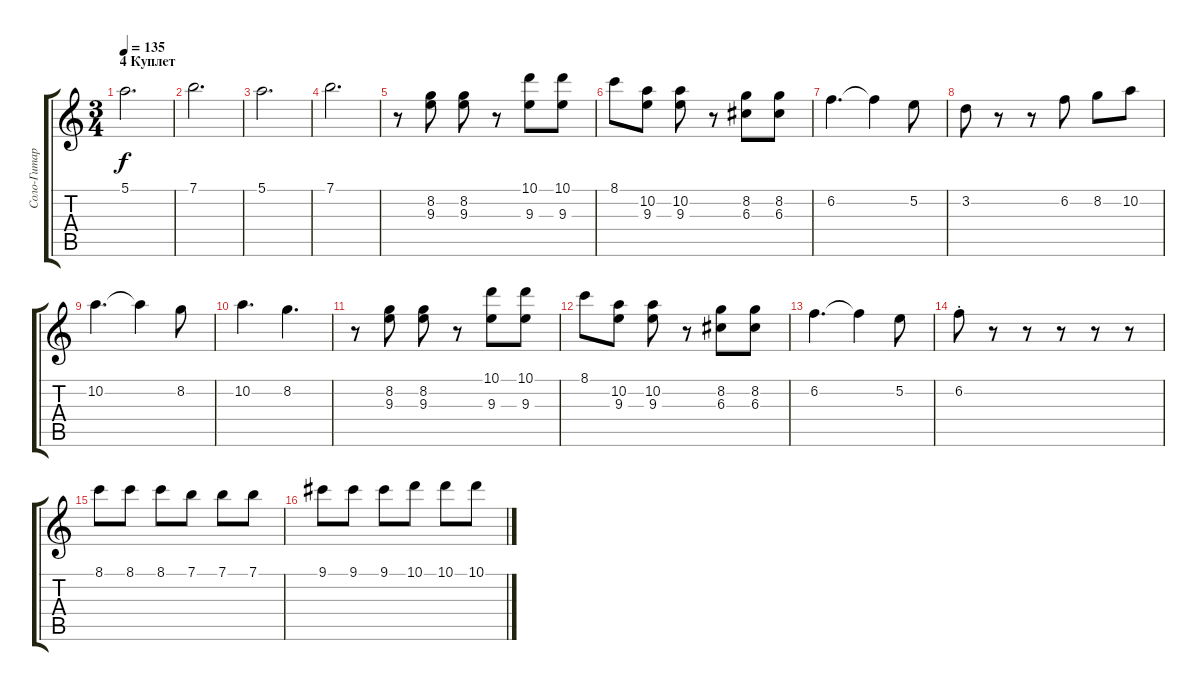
\track ("Соло-Гитара 2" "Соло-Гитар") {instrument electricguitarjazz}
\staff {score tabs}
\tuning (E4 B3 G3 D3 A2 E2) {hide}
\ts (3 4)
\section ("" "4 Куплет")
\tempo 135
\clef g2
\ks c
5.1.2{d dy f} |
7.1.2{d} |
5.1.2{d} |
7.1.2{d} |
r.8 (8.2 9.3).8 (8.2 9.3).8 r.8 (10.1 9.3).8 (10.1 9.3).8 |
8.1.8 (10.2 9.3).8 (10.2 9.3).8 r.8 (8.2 6.3).8 (8.2 6.3).8 |
6.2.4{d} 6.2{t}.4 5.2.8 |
3.2.8 r.8 r.8 6.2.8 8.2.8 10.2.8 |
10.2.4{d} 10.2{t}.4 8.2.8 |
10.2.4{d} 8.2.4{d} |
r.8 (8.2 9.3).8 (8.2 9.3).8 r.8 (10.1 9.3).8 (10.1 9.3).8 |
8.1.8 (10.2 9.3).8 (10.2 9.3).8 r.8 (8.2 6.3).8 (8.2 6.3).8 |
6.2.4{d} 6.2{t}.4 5.2.8 |
6.2{st}.8 r.8 r.8 r.8 r.8 r.8 |
8.1.8 8.1.8 8.1.8 7.1.8 7.1.8 7.1.8 |
9.1.8 9.1.8 9.1.8 10.1.8 10.1.8 10.1.8
